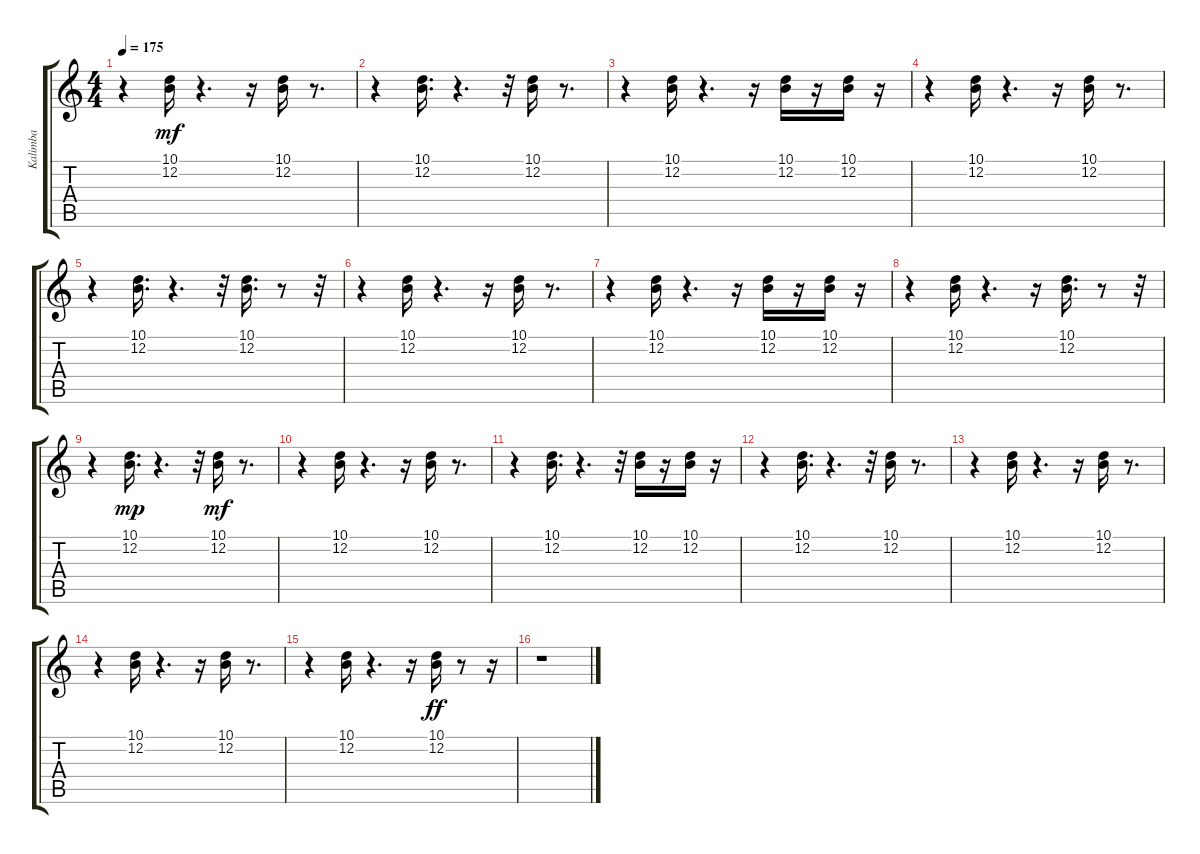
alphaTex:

\track ("Kalimba" "Kalimba") {instrument kalimba}
\staff {score tabs}
\tuning (E4 B3 G3 D3 A2 E2) {hide}
\ts (4 4)
\tempo 175
\clef g2
\ks c
r.4{dy mf} (10.1 12.2).16 r.4{d} r.16 (10.1 12.2).16 r.8{d} |
r.4 (10.1 12.2).16{d} r.4{d} r.32 (10.1 12.2).16 r.8{d} |
r.4 (10.1 12.2).16 r.4{d} r.16 (10.1 12.2).16 r.16 (10.1 12.2).16 r.16 |
r.4 (10.1 12.2).16 r.4{d} r.16 (10.1 12.2).16 r.8{d} |
r.4 (10.1 12.2).16{d} r.4{d} r.32 (10.1 12.2).16{d} r.8 r.32 |
r.4 (10.1 12.2).16 r.4{d} r.16 (10.1 12.2).16 r.8{d} |
r.4 (10.1 12.2).16 r.4{d} r.16 (10.1 12.2).16 r.16 (10.1 12.2).16 r.16 |
r.4 (10.1 12.2).16 r.4{d} r.16 (10.1 12.2).16{d} r.8 r.32 |
r.4 (10.1 12.2).16{d dy mp} r.4{d} r.32 (10.1 12.2).16{dy mf} r.8{d} |
r.4 (10.1 12.2).16 r.4{d} r.16 (10.1 12.2).16 r.8{d} |
r.4 (10.1 12.2).16{d} r.4{d} r.32 (10.1 12.2).16 r.16 (10.1 12.2).16 r.16 |
r.4 (10.1 12.2).16{d} r.4{d} r.32 (10.1 12.2).16 r.8{d} |
r.4 (10.1 12.2).16 r.4{d} r.16 (10.1 12.2).16 r.8{d} |
r.4 (10.1 12.2).16 r.4{d} r.16 (10.1 12.2).16 r.8{d} |
r.4 (10.1 12.2).16 r.4{d} r.16 (10.1 12.2).16{dy ff} r.8 r.16 |
r.1
